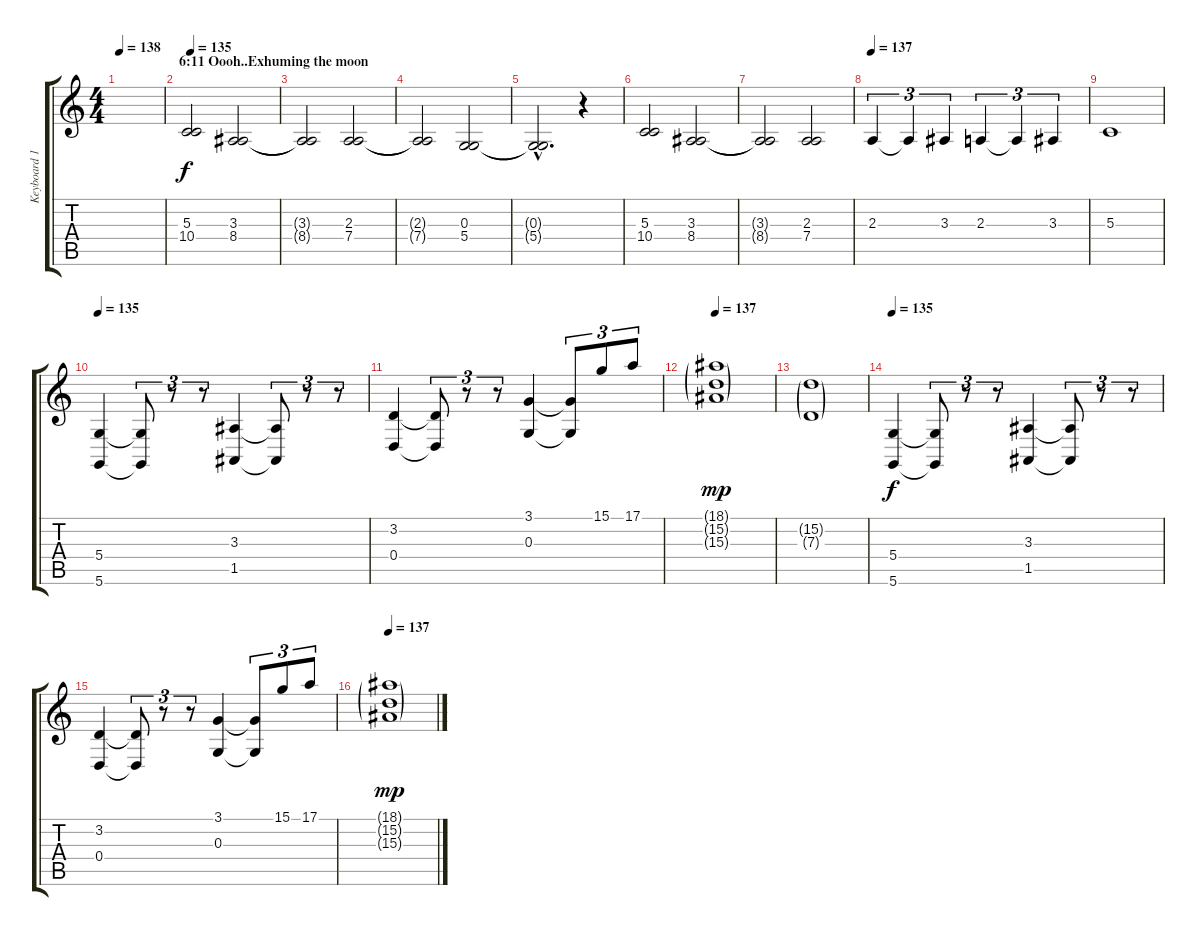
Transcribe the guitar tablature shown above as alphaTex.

\track ("Keyboard 1" "Keyboard 1") {instrument musicbox}
\staff {score tabs}
\tuning (E4 B3 G3 D3 A2 D2) {hide}
\ts (4 4)
\tempo 138
\clef g2
\ks c
|
\section ("" "6:11 Oooh..Exhuming the moon")
\tempo 135
(5.3 10.4).2{volume 8 instrument stringensemble2} (3.3 8.4).2 |
(3.3{t} 8.4{t}).2 (2.3 7.4).2 |
(2.3{t} 7.4{t}).2 (0.3 5.4).2 |
(0.3{hac t} 5.4{hac t}).2{d} r.4 |
(5.3 10.4).2{volume 8 instrument stringensemble2} (3.3 8.4).2 |
(3.3{t} 8.4{t}).2 (2.3 7.4).2 |
\tempo 137
2.3.4{tu (3 2) volume 16 instrument stringensemble2} 2.3{t}.4{tu (3 2)} 3.3.4{tu (3 2)} 2.3.4{tu (3 2)} 2.3{t}.4{tu (3 2)} 3.3.4{tu (3 2)} |
5.3.1 |
\tempo 135
(5.4 5.6).4{volume 10 instrument viola} (5.4{t} 5.6{t}).8{tu (3 2)} r.8{tu (3 2)} r.8{tu (3 2)} (3.3 1.5).4 (3.3{t} 1.5{t}).8{tu (3 2)} r.8{tu (3 2)} r.8{tu (3 2)} |
(3.2 0.4).4 (3.2{t} 0.4{t}).8{tu (3 2)} r.8{tu (3 2)} r.8{tu (3 2)} (3.1 0.3).4 (3.1{t} 0.3{t}).8{tu (3 2)} 15.1.8{tu (3 2) instrument stringensemble2} 17.1.8{tu (3 2)} |
\tempo 137
(18.1{g} 15.2{g} 15.3{g}).1{dy mp volume 15 instrument stringensemble2} |
(15.2{g} 7.3{g}).1 |
\tempo 135
(5.4 5.6).4{dy f volume 10 instrument viola} (5.4{t} 5.6{t}).8{tu (3 2)} r.8{tu (3 2)} r.8{tu (3 2)} (3.3 1.5).4 (3.3{t} 1.5{t}).8{tu (3 2)} r.8{tu (3 2)} r.8{tu (3 2)} |
(3.2 0.4).4 (3.2{t} 0.4{t}).8{tu (3 2)} r.8{tu (3 2)} r.8{tu (3 2)} (3.1 0.3).4 (3.1{t} 0.3{t}).8{tu (3 2)} 15.1.8{tu (3 2) instrument stringensemble2} 17.1.8{tu (3 2)} |
\tempo 137
(18.1{g} 15.2{g} 15.3{g}).1{dy mp volume 15 instrument stringensemble2}
